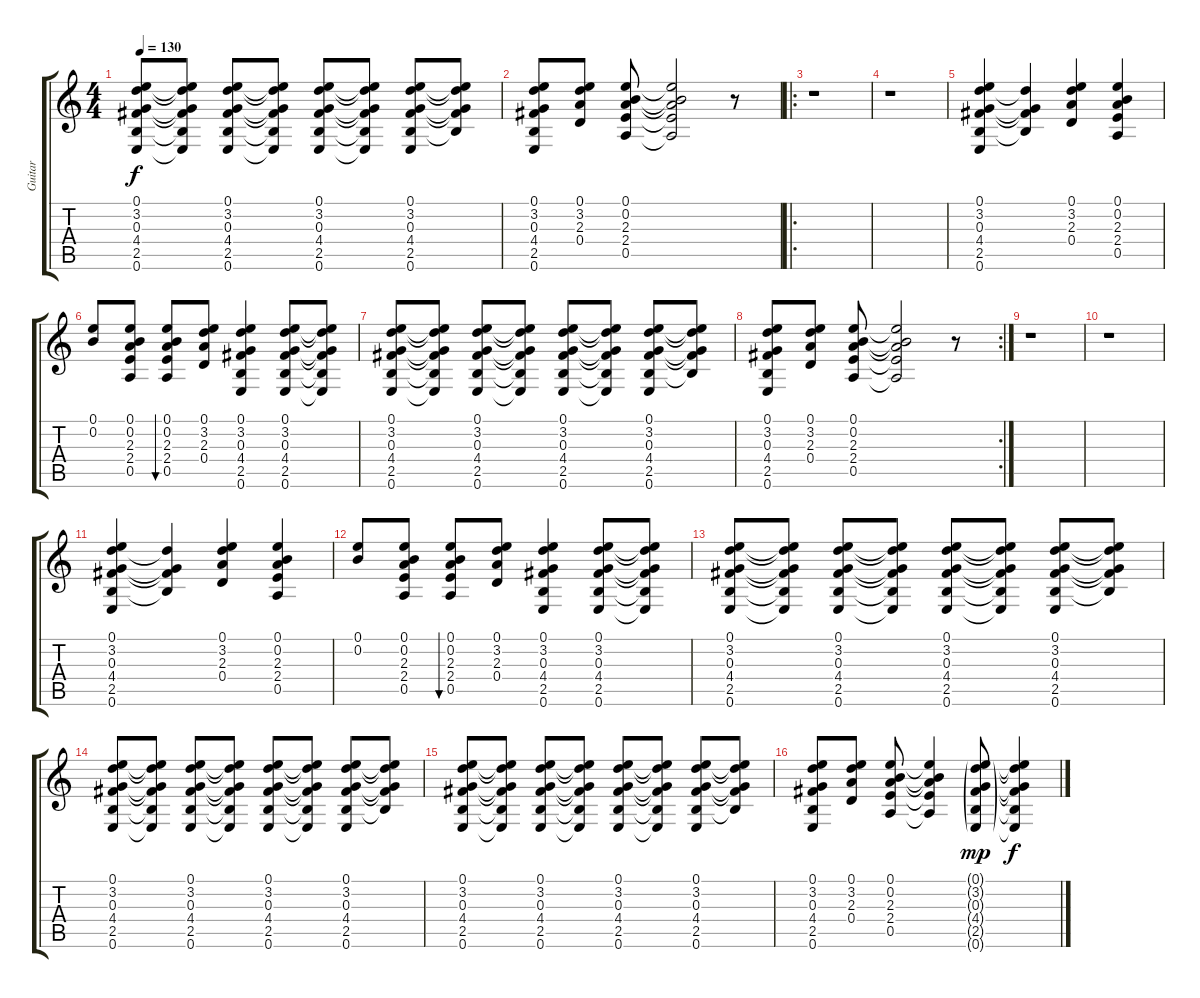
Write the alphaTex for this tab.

\track ("Guitar" "Guitar") {instrument acousticguitarnylon}
\staff {score tabs}
\tuning (E4 B3 G3 D3 A2 E2) {hide}
\ts (4 4)
\tempo 130
\clef g2
\ks c
(0.1 3.2 0.3 4.4 2.5 0.6).8{dy f} (0.1{t} 3.2{t} 0.3{t} 4.4{t} 2.5{t} 0.6{t}).8 (0.1 3.2 0.3 4.4 2.5 0.6).8 (0.1{t} 3.2{t} 0.3{t} 4.4{t} 2.5{t} 0.6{t}).8 (0.1 3.2 0.3 4.4 2.5 0.6).8 (0.1{t} 3.2{t} 0.3{t} 4.4{t} 2.5{t} 0.6{t}).8 (0.1 3.2 0.3 4.4 2.5 0.6).8 (0.1{t} 3.2{t} 0.3{t} 4.4{t} 2.5{t}).8 |
(0.1 3.2 0.3 4.4 2.5 0.6).8 (0.1 3.2 2.3 0.4).8 (0.1 0.2 2.3 2.4 0.5).8 (0.1{t} 0.2{t} 2.3{t} 2.4{t} 0.5{t}).2 r.8 |
\ro
r.1 |
r.1 |
(0.1 3.2 0.3 4.4 2.5 0.6).4 (3.2{t} 0.3{t} 4.4{t} 2.5{t}).4 (0.1 3.2 2.3 0.4).4 (0.1 0.2 2.3 2.4 0.5).4 |
(0.1 0.2).8 (0.1 0.2 2.3 2.4 0.5).8 (0.1 0.2 2.3 2.4 0.5).8{bu 60} (0.1 3.2 2.3 0.4).8 (0.1 3.2 0.3 4.4 2.5 0.6).4 (0.1 3.2 0.3 4.4 2.5 0.6).8 (0.1{t} 3.2{t} 0.3{t} 4.4{t} 2.5{t} 0.6{t}).8 |
(0.1 3.2 0.3 4.4 2.5 0.6).8 (0.1{t} 3.2{t} 0.3{t} 4.4{t} 2.5{t} 0.6{t}).8 (0.1 3.2 0.3 4.4 2.5 0.6).8 (0.1{t} 3.2{t} 0.3{t} 4.4{t} 2.5{t} 0.6{t}).8 (0.1 3.2 0.3 4.4 2.5 0.6).8 (0.1{t} 3.2{t} 0.3{t} 4.4{t} 2.5{t} 0.6{t}).8 (0.1 3.2 0.3 4.4 2.5 0.6).8 (0.1{t} 3.2{t} 0.3{t} 4.4{t} 2.5{t}).8 |
\rc 2
(0.1 3.2 0.3 4.4 2.5 0.6).8 (0.1 3.2 2.3 0.4).8 (0.1 0.2 2.3 2.4 0.5).8 (0.1{t} 0.2{t} 2.3{t} 2.4{t} 0.5{t}).2 r.8 |
r.1 |
r.1 |
(0.1 3.2 0.3 4.4 2.5 0.6).4 (3.2{t} 0.3{t} 4.4{t} 2.5{t}).4 (0.1 3.2 2.3 0.4).4 (0.1 0.2 2.3 2.4 0.5).4 |
(0.1 0.2).8 (0.1 0.2 2.3 2.4 0.5).8 (0.1 0.2 2.3 2.4 0.5).8{bu 60} (0.1 3.2 2.3 0.4).8 (0.1 3.2 0.3 4.4 2.5 0.6).4 (0.1 3.2 0.3 4.4 2.5 0.6).8 (0.1{t} 3.2{t} 0.3{t} 4.4{t} 2.5{t} 0.6{t}).8 |
(0.1 3.2 0.3 4.4 2.5 0.6).8 (0.1{t} 3.2{t} 0.3{t} 4.4{t} 2.5{t} 0.6{t}).8 (0.1 3.2 0.3 4.4 2.5 0.6).8 (0.1{t} 3.2{t} 0.3{t} 4.4{t} 2.5{t} 0.6{t}).8 (0.1 3.2 0.3 4.4 2.5 0.6).8 (0.1{t} 3.2{t} 0.3{t} 4.4{t} 2.5{t} 0.6{t}).8 (0.1 3.2 0.3 4.4 2.5 0.6).8 (0.1{t} 3.2{t} 0.3{t} 4.4{t} 2.5{t}).8 |
(0.1 3.2 0.3 4.4 2.5 0.6).8 (0.1{t} 3.2{t} 0.3{t} 4.4{t} 2.5{t} 0.6{t}).8 (0.1 3.2 0.3 4.4 2.5 0.6).8 (0.1{t} 3.2{t} 0.3{t} 4.4{t} 2.5{t} 0.6{t}).8 (0.1 3.2 0.3 4.4 2.5 0.6).8 (0.1{t} 3.2{t} 0.3{t} 4.4{t} 2.5{t} 0.6{t}).8 (0.1 3.2 0.3 4.4 2.5 0.6).8 (0.1{t} 3.2{t} 0.3{t} 4.4{t} 2.5{t}).8 |
(0.1 3.2 0.3 4.4 2.5 0.6).8 (0.1{t} 3.2{t} 0.3{t} 4.4{t} 2.5{t} 0.6{t}).8 (0.1 3.2 0.3 4.4 2.5 0.6).8 (0.1{t} 3.2{t} 0.3{t} 4.4{t} 2.5{t} 0.6{t}).8 (0.1 3.2 0.3 4.4 2.5 0.6).8 (0.1{t} 3.2{t} 0.3{t} 4.4{t} 2.5{t} 0.6{t}).8 (0.1 3.2 0.3 4.4 2.5 0.6).8 (0.1{t} 3.2{t} 0.3{t} 4.4{t} 2.5{t}).8 |
(0.1 3.2 0.3 4.4 2.5 0.6).8 (0.1 3.2 2.3 0.4).8 (0.1 0.2 2.3 2.4 0.5).8 (0.1{t} 0.2{t} 2.3{t} 2.4{t} 0.5{t}).4 (0.1{g} 3.2{g} 0.3{g} 4.4{g} 2.5{g} 0.6{g}).8{dy mp} (0.1{t} 3.2{t} 0.3{t} 4.4{t} 2.5{t} 0.6{t}).4{dy f}
